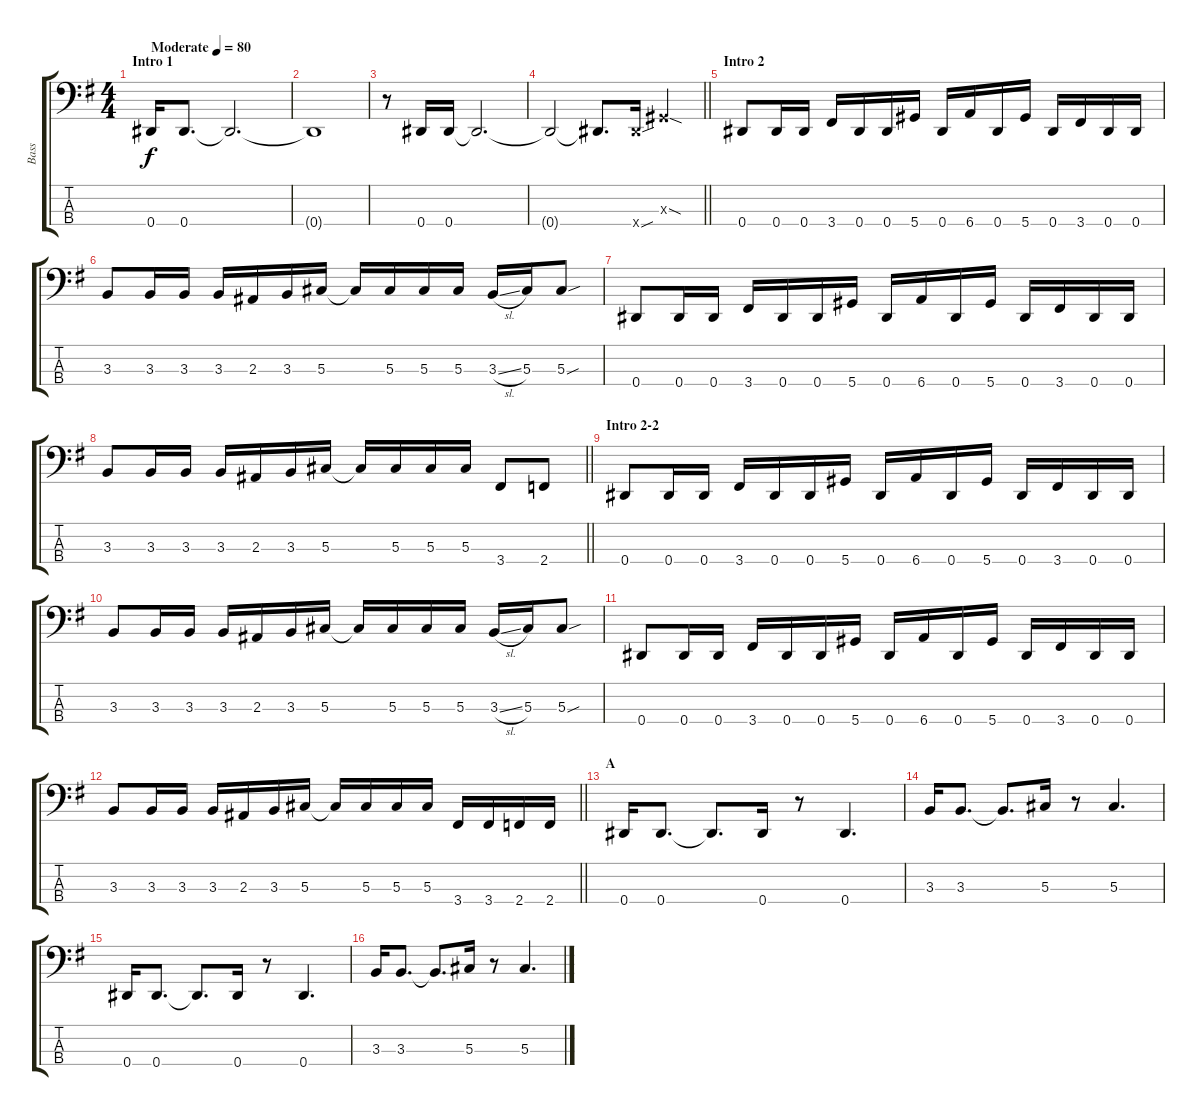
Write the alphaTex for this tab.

\track ("Bass" "Bass") {instrument electricbasspick}
\staff {score tabs}
\tuning (Gb2 Db2 Ab1 Eb1) {hide}
\ts (4 4)
\section ("" "Intro 1")
\tempo (80 "Moderate")
\clef f4
\ks g
0.4.16{dy f instrument electricbasspick} 0.4.8{d} 0.4{t}.2{d} |
0.4{t}.1 |
r.8 0.4.16 0.4.16 0.4{t}.2{d} |
\barLineRight lightlight
0.4{t}.2 0.4{t}.8{d} 0.4{sou x}.16 0.3{sod x}.4 |
\section ("" "Intro 2")
0.4.8 0.4.16 0.4.16 3.4.16 0.4.16 0.4.16 5.4.16 0.4.16 6.4.16 0.4.16 5.4.16 0.4.16 3.4.16 0.4.16 0.4.16 |
3.3.8 3.3.16 3.3.16 3.3.16 2.3.16 3.3.16 5.3.16 5.3{t}.16 5.3.16 5.3.16 5.3.16 3.3{sl}.16 5.3.16 5.3{sou}.8 |
0.4.8 0.4.16 0.4.16 3.4.16 0.4.16 0.4.16 5.4.16 0.4.16 6.4.16 0.4.16 5.4.16 0.4.16 3.4.16 0.4.16 0.4.16 |
\barLineRight lightlight
3.3.8 3.3.16 3.3.16 3.3.16 2.3.16 3.3.16 5.3.16 5.3{t}.16 5.3.16 5.3.16 5.3.16 3.4.8 2.4.8 |
\section ("" "Intro 2-2")
0.4.8 0.4.16 0.4.16 3.4.16 0.4.16 0.4.16 5.4.16 0.4.16 6.4.16 0.4.16 5.4.16 0.4.16 3.4.16 0.4.16 0.4.16 |
3.3.8 3.3.16 3.3.16 3.3.16 2.3.16 3.3.16 5.3.16 5.3{t}.16 5.3.16 5.3.16 5.3.16 3.3{sl}.16 5.3.16 5.3{sou}.8 |
0.4.8 0.4.16 0.4.16 3.4.16 0.4.16 0.4.16 5.4.16 0.4.16 6.4.16 0.4.16 5.4.16 0.4.16 3.4.16 0.4.16 0.4.16 |
\barLineRight lightlight
3.3.8 3.3.16 3.3.16 3.3.16 2.3.16 3.3.16 5.3.16 5.3{t}.16 5.3.16 5.3.16 5.3.16 3.4.16 3.4.16 2.4.16 2.4.16 |
\section ("" "A")
0.4.16 0.4.8{d} 0.4{t}.8{d} 0.4.16 r.8 0.4.4{d} |
3.3.16 3.3.8{d} 3.3{t}.8{d} 5.3.16 r.8 5.3.4{d} |
0.4.16 0.4.8{d} 0.4{t}.8{d} 0.4.16 r.8 0.4.4{d} |
3.3.16 3.3.8{d} 3.3{t}.8{d} 5.3.16 r.8 5.3.4{d}
